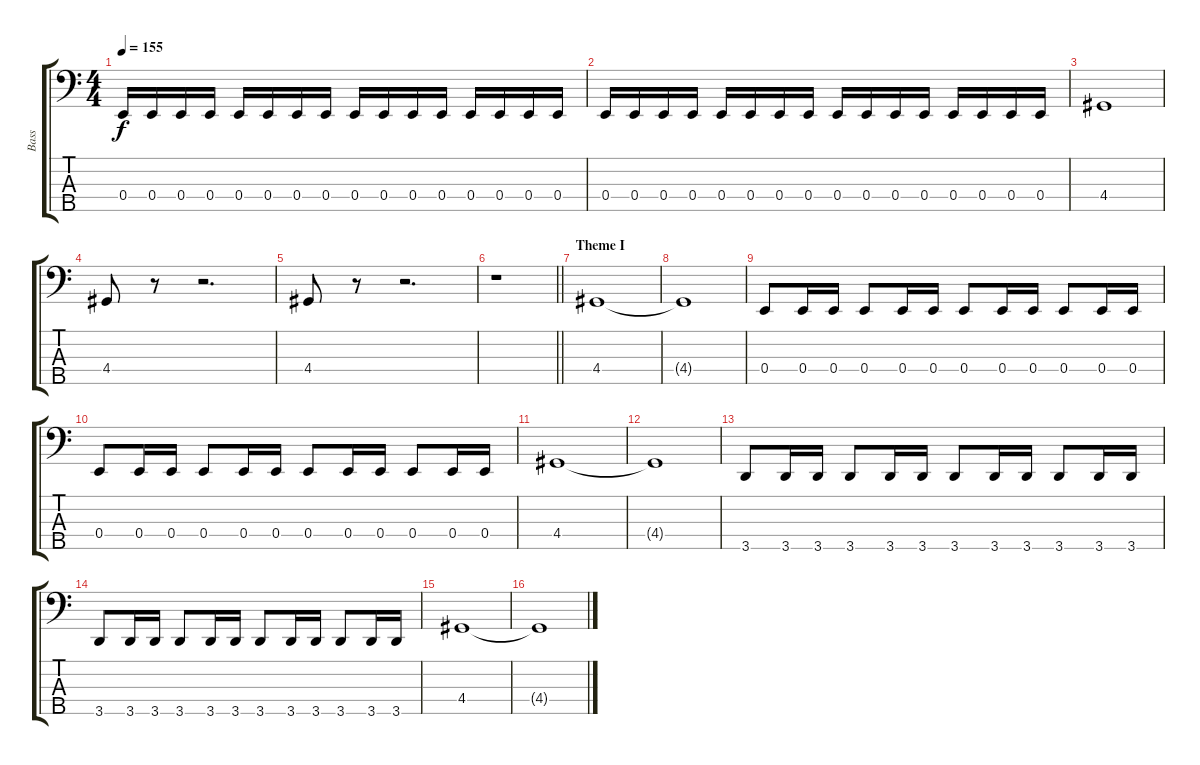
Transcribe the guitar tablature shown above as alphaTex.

\track ("Bass" "Bass") {instrument electricbassfinger}
\staff {score tabs}
\tuning (G2 D2 A1 E1 B0) {hide}
\ts (4 4)
\tempo 155
\clef f4
\ks c
0.4.16{dy f} 0.4.16 0.4.16 0.4.16 0.4.16 0.4.16 0.4.16 0.4.16 0.4.16 0.4.16 0.4.16 0.4.16 0.4.16 0.4.16 0.4.16 0.4.16 |
0.4.16 0.4.16 0.4.16 0.4.16 0.4.16 0.4.16 0.4.16 0.4.16 0.4.16 0.4.16 0.4.16 0.4.16 0.4.16 0.4.16 0.4.16 0.4.16 |
4.4.1 |
4.4.8 r.8 r.2{d} |
4.4.8 r.8 r.2{d} |
\barLineRight lightlight
r.1 |
\section ("" "Theme I")
4.4.1 |
4.4{t}.1 |
0.4.8 0.4.16 0.4.16 0.4.8 0.4.16 0.4.16 0.4.8 0.4.16 0.4.16 0.4.8 0.4.16 0.4.16 |
0.4.8 0.4.16 0.4.16 0.4.8 0.4.16 0.4.16 0.4.8 0.4.16 0.4.16 0.4.8 0.4.16 0.4.16 |
4.4.1 |
4.4{t}.1 |
3.5.8 3.5.16 3.5.16 3.5.8 3.5.16 3.5.16 3.5.8 3.5.16 3.5.16 3.5.8 3.5.16 3.5.16 |
3.5.8 3.5.16 3.5.16 3.5.8 3.5.16 3.5.16 3.5.8 3.5.16 3.5.16 3.5.8 3.5.16 3.5.16 |
4.4.1 |
4.4{t}.1
